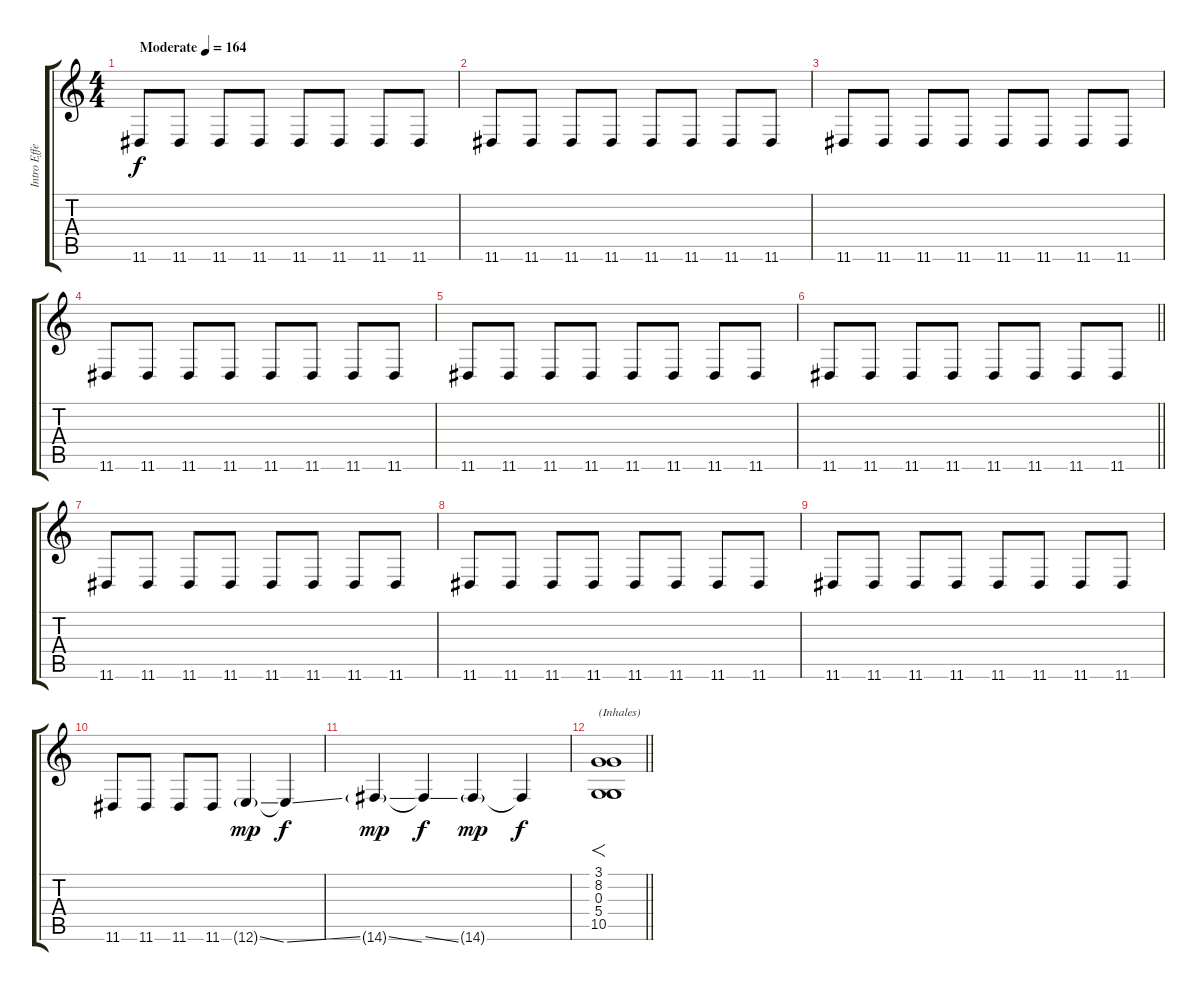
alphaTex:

\track ("Intro Effect" "Intro Effe") {instrument guitarfretnoise}
\staff {score tabs}
\tuning (E4 B3 G3 D3 A2 E2) {hide}
\ts (4 4)
\tempo (164 "Moderate")
\clef g2
\ks c
11.6.8{dy f volume 13 balance 0 instrument pad4choir} 11.6.8{balance 16} 11.6.8{balance 0} 11.6.8{balance 16} 11.6.8{balance 0} 11.6.8{balance 16} 11.6.8{balance 0} 11.6.8{balance 16} |
11.6.8{balance 0} 11.6.8{balance 16} 11.6.8{balance 0} 11.6.8{balance 16} 11.6.8{balance 0} 11.6.8{balance 16} 11.6.8{balance 0} 11.6.8{balance 16} |
11.6.8{balance 0} 11.6.8{balance 16} 11.6.8{balance 0} 11.6.8{balance 16} 11.6.8{balance 0} 11.6.8{balance 16} 11.6.8{balance 0} 11.6.8{balance 16} |
11.6.8{balance 0} 11.6.8{balance 16} 11.6.8{balance 0} 11.6.8{balance 16} 11.6.8{balance 0} 11.6.8{balance 16} 11.6.8{balance 0} 11.6.8{balance 16} |
11.6.8{balance 0} 11.6.8{balance 16} 11.6.8{balance 0} 11.6.8{balance 16} 11.6.8{balance 0} 11.6.8{balance 16} 11.6.8{balance 0} 11.6.8{balance 16} |
\barLineRight lightlight
11.6.8{balance 0} 11.6.8{balance 16} 11.6.8{balance 0} 11.6.8{balance 16} 11.6.8{balance 0} 11.6.8{balance 16} 11.6.8{balance 0} 11.6.8{balance 16} |
11.6.8{balance 0} 11.6.8{balance 16} 11.6.8{balance 0} 11.6.8{balance 16} 11.6.8{balance 0} 11.6.8{balance 16} 11.6.8{balance 0} 11.6.8{balance 16} |
11.6.8{balance 0} 11.6.8{balance 16} 11.6.8{balance 0} 11.6.8{balance 16} 11.6.8{balance 0} 11.6.8{balance 16} 11.6.8{balance 0} 11.6.8{balance 16} |
11.6.8{balance 0} 11.6.8{balance 16} 11.6.8{balance 0} 11.6.8{balance 16} 11.6.8{balance 0} 11.6.8{balance 16} 11.6.8{balance 0} 11.6.8{balance 16} |
11.6.8{balance 0} 11.6.8{balance 16} 11.6.8{balance 0} 11.6.8{balance 16} 12.6{ss g}.4{dy mp instrument guitarfretnoise} 12.6{ss t}.4{dy f} |
14.6{ss g}.4{dy mp} 14.6{ss t}.4{dy f} 14.6{g}.4{dy mp} 14.6{t}.4{dy f} |
\barLineRight lightlight
(3.1 8.2 0.3 5.4 10.5).1{f txt "(Inhales)" balance 8 instrument reversecymbal}
